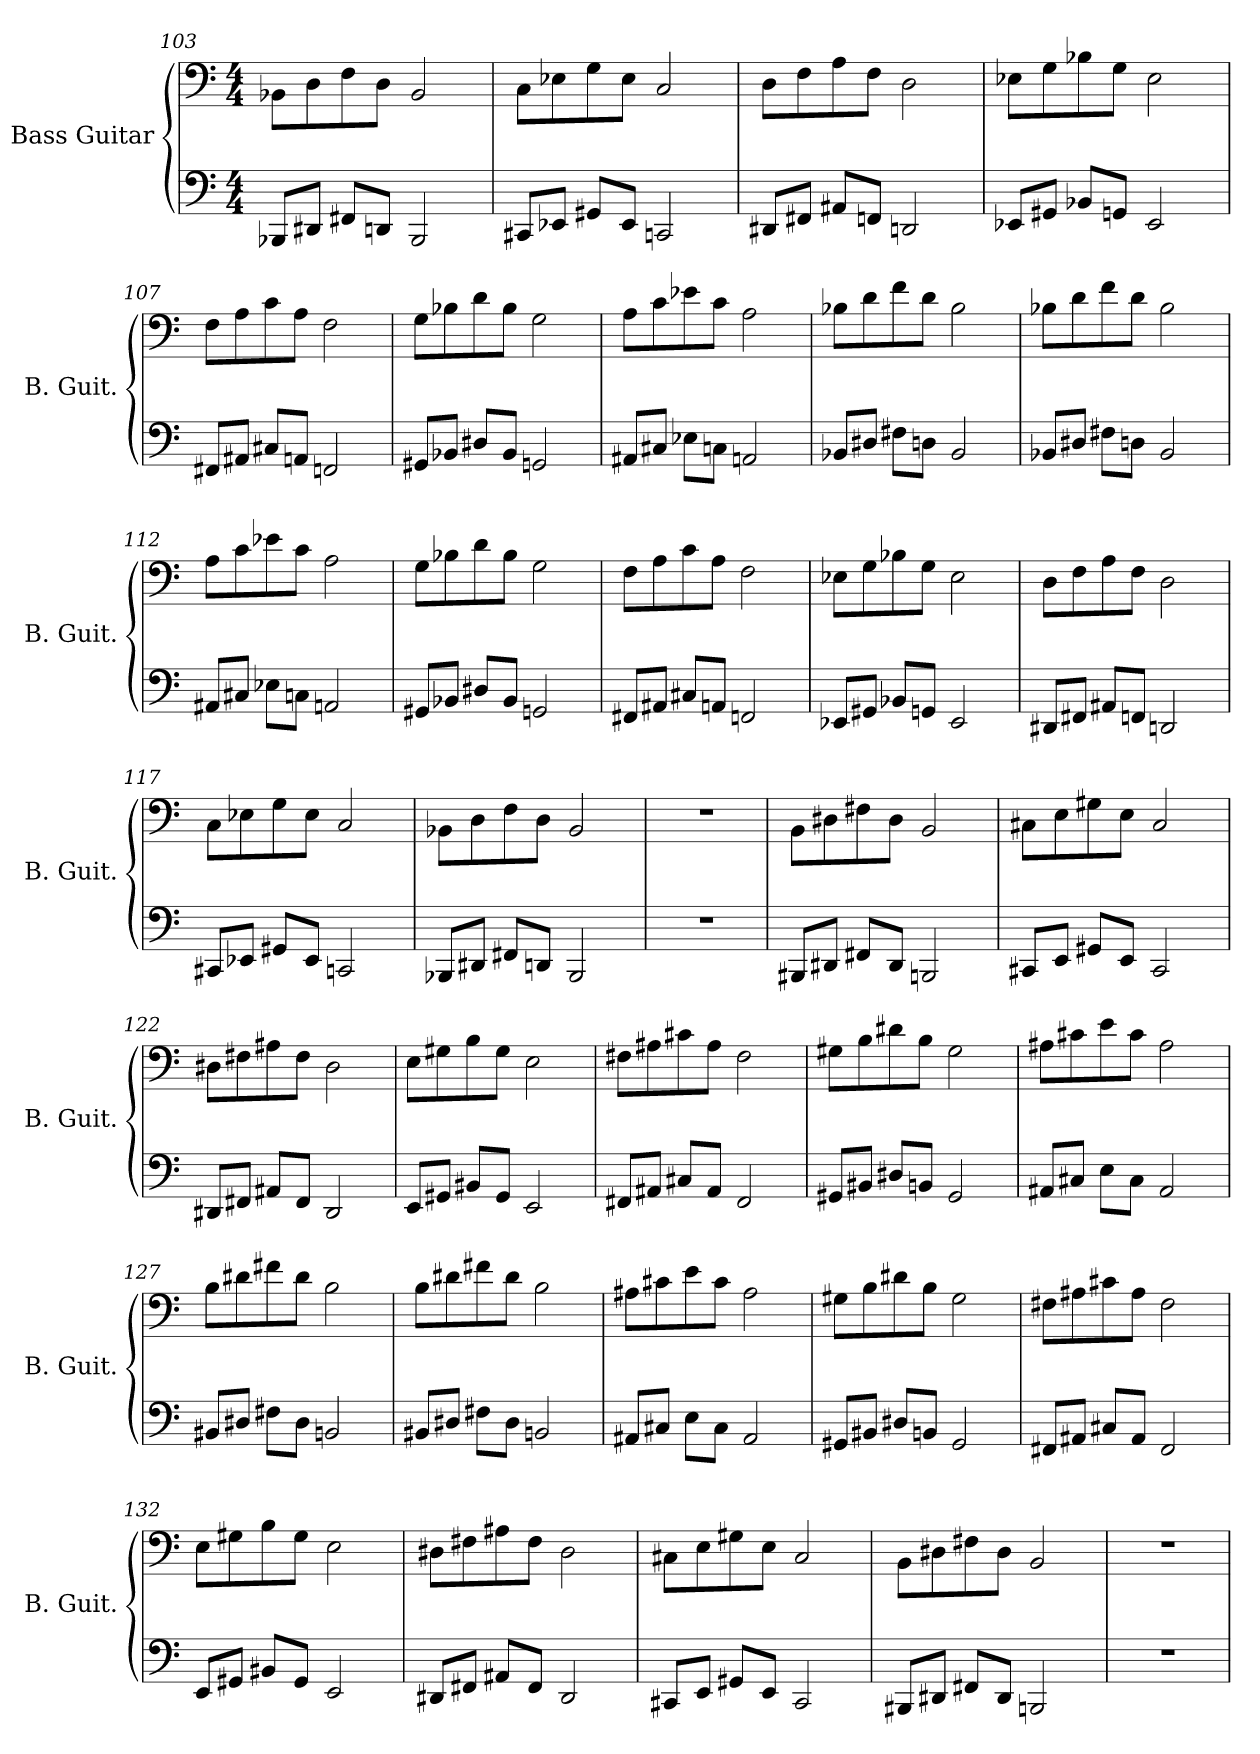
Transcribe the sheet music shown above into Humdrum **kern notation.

**kern	**kern
*part1	*part1
*staff2	*staff1
*I"Bass Guitar	*
*I'B. Guit.	*
*	*clefF4
*ITrd7c12	*ITrd7c12
*k[]	*k[]
*M4/4	*M4/4
=103	=103
8BBBB-XL	8BBB-X\L
8DDD#XJ	8DD\
8FFF#XL	8FF\
8DDDJ	8DD\J
2BBBB-	2BBB-/
=104	=104
8CCC#XL	8CC\L
8EEE-J	8EE-X\
8GGG#XL	8GG\
8EEE-J	8EE-\J
2CCC	2CC/
!!LO:PB:g=z
=105	=105
8DDD#XL	8DD\L
8FFF#XJ	8FF\
8AAA#XL	8AA\
8FFFJ	8FF\J
2DDD	2DD\
=106	=106
8EEE-L	8EE-X\L
8GGG#XJ	8GG\
8BBB-XL	8BB-X\
8GGGJ	8GG\J
2EEE-	2EE-\
=107	=107
8FFF#XL	8FF\L
8AAA#XJ	8AA\
8CC#XL	8C\
8AAAJ	8AA\J
2FFF	2FF\
=108	=108
8GGG#XL	8GG\L
8BBB-XJ	8BB-X\
8DD#XL	8D\
8BBB-J	8BB-\J
2GGG	2GG\
=109	=109
8AAA#XL	8AA\L
8CC#XJ	8C\
8EE-L	8E-X\
8CCJ	8C\J
2AAA	2AA\
=110	=110
8BBB-XL	8BB-X\L
8DD#XJ	8D\
8FF#XL	8F\
8DDJ	8D\J
2BBB-	2BB-\
=111	=111
8BBB-XL	8BB-X\L
8DD#XJ	8D\
8FF#XL	8F\
8DDJ	8D\J
2BBB-	2BB-\
!!LO:LB:g=z
=112	=112
8AAA#XL	8AA\L
8CC#XJ	8C\
8EE-L	8E-X\
8CCJ	8C\J
2AAA	2AA\
=113	=113
8GGG#XL	8GG\L
8BBB-XJ	8BB-X\
8DD#XL	8D\
8BBB-J	8BB-\J
2GGG	2GG\
=114	=114
8FFF#XL	8FF\L
8AAA#XJ	8AA\
8CC#XL	8C\
8AAAJ	8AA\J
2FFF	2FF\
=115	=115
8EEE-L	8EE-X\L
8GGG#XJ	8GG\
8BBB-XL	8BB-X\
8GGGJ	8GG\J
2EEE-	2EE-\
=116	=116
8DDD#XL	8DD\L
8FFF#XJ	8FF\
8AAA#XL	8AA\
8FFFJ	8FF\J
2DDD	2DD\
=117	=117
8CCC#XL	8CC\L
8EEE-J	8EE-X\
8GGG#XL	8GG\
8EEE-J	8EE-\J
2CCC	2CC/
=118	=118
8BBBB-XL	8BBB-X\L
8DDD#XJ	8DD\
8FFF#XL	8FF\
8DDDJ	8DD\J
2BBBB-	2BBB-/
=119	=119
1r	1r
!!LO:LB:g=z
=120	=120
8BBBB#XL	8BBB\L
8DDD#XJ	8DD#X\
8FFF#XL	8FF#X\
8DDD#J	8DD#\J
2BBBB	2BBB/
=121	=121
8CCC#XL	8CC#X\L
8EEEJ	8EE\
8GGG#XL	8GG#X\
8EEEJ	8EE\J
2CCC#	2CC#/
=122	=122
8DDD#XL	8DD#X\L
8FFF#XJ	8FF#X\
8AAA#XL	8AA#X\
8FFF#J	8FF#\J
2DDD#	2DD#\
=123	=123
8EEEL	8EE\L
8GGG#XJ	8GG#X\
8BBB#XL	8BB\
8GGG#J	8GG#\J
2EEE	2EE\
=124	=124
8FFF#XL	8FF#X\L
8AAA#XJ	8AA#X\
8CC#XL	8C#X\
8AAA#J	8AA#\J
2FFF#	2FF#\
=125	=125
8GGG#XL	8GG#X\L
8BBB#XJ	8BB\
8DD#XL	8D#X\
8BBBJ	8BB\J
2GGG#	2GG#\
!!LO:LB:g=z
=126	=126
8AAA#XL	8AA#X\L
8CC#XJ	8C#X\
8EEL	8E\
8CC#J	8C#\J
2AAA#	2AA#\
=127	=127
8BBB#XL	8BB\L
8DD#XJ	8D#X\
8FF#XL	8F#X\
8DD#J	8D#\J
2BBB	2BB\
=128	=128
8BBB#XL	8BB\L
8DD#XJ	8D#X\
8FF#XL	8F#X\
8DD#J	8D#\J
2BBB	2BB\
=129	=129
8AAA#XL	8AA#X\L
8CC#XJ	8C#X\
8EEL	8E\
8CC#J	8C#\J
2AAA#	2AA#\
=130	=130
8GGG#XL	8GG#X\L
8BBB#XJ	8BB\
8DD#XL	8D#X\
8BBBJ	8BB\J
2GGG#	2GG#\
=131	=131
8FFF#XL	8FF#X\L
8AAA#XJ	8AA#X\
8CC#XL	8C#X\
8AAA#J	8AA#\J
2FFF#	2FF#\
!!LO:LB:g=z
=132	=132
8EEEL	8EE\L
8GGG#XJ	8GG#X\
8BBB#XL	8BB\
8GGG#J	8GG#\J
2EEE	2EE\
=133	=133
8DDD#XL	8DD#X\L
8FFF#XJ	8FF#X\
8AAA#XL	8AA#X\
8FFF#J	8FF#\J
2DDD#	2DD#\
=134	=134
8CCC#XL	8CC#X\L
8EEEJ	8EE\
8GGG#XL	8GG#X\
8EEEJ	8EE\J
2CCC#	2CC#/
=135	=135
8BBBB#XL	8BBB\L
8DDD#XJ	8DD#X\
8FFF#XL	8FF#X\
8DDD#J	8DD#\J
2BBBB	2BBB/
=136	=136
1r	1r
=	=
*-	*-
